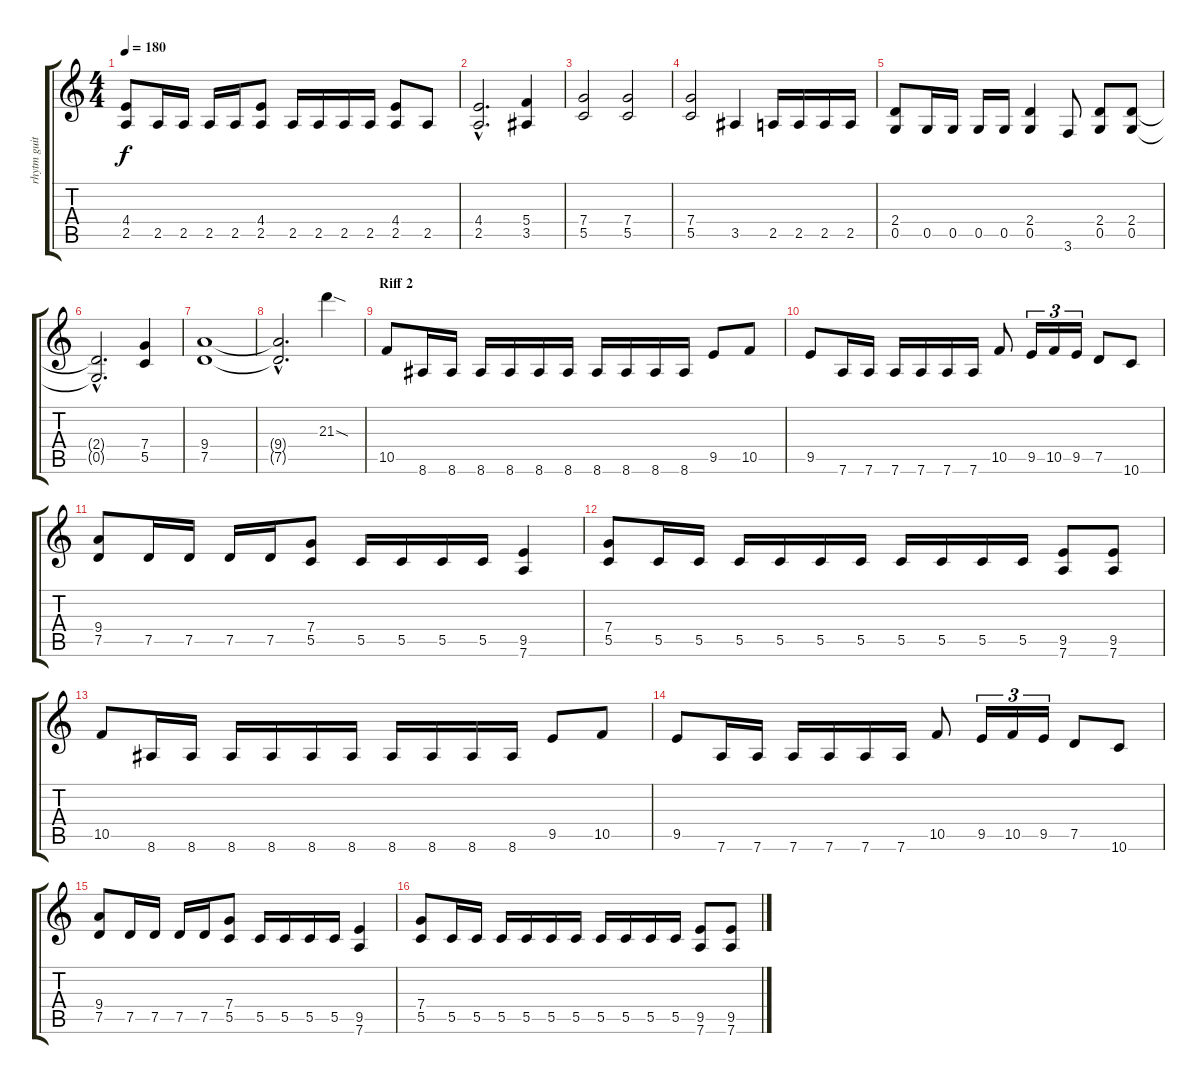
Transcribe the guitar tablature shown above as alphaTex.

\track ("rhytm guitar" "rhytm guit") {instrument distortionguitar}
\staff {score tabs}
\tuning (D4 A3 F3 C3 G2 D2) {hide}
\ts (4 4)
\tempo 180
\clef g2
\ks c
(4.4 2.5).8{dy f} 2.5.16 2.5.16 2.5.16 2.5.16 (4.4 2.5).8 2.5.16 2.5.16 2.5.16 2.5.16 (4.4 2.5).8 2.5.8 |
(4.4{hac} 2.5{hac}).2{d} (5.4 3.5).4 |
(7.4 5.5).2 (7.4 5.5).2 |
(7.4 5.5).2 3.5.4 2.5.16 2.5.16 2.5.16 2.5.16 |
(2.4 0.5).8 0.5.16 0.5.16 0.5.16 0.5.16 (2.4 0.5).4 3.6.8 (2.4 0.5).8 (2.4 0.5).8 |
(2.4{hac t} 0.5{hac t}).2{d} (7.4 5.5).4 |
(9.4 7.5).1 |
(9.4{hac t} 7.5{hac t}).2{d} 21.3{sod}.4 |
\section ("" "Riff 2")
10.5.8 8.6.16 8.6.16 8.6.16 8.6.16 8.6.16 8.6.16 8.6.16 8.6.16 8.6.16 8.6.16 9.5.8 10.5.8 |
9.5.8 7.6.16 7.6.16 7.6.16 7.6.16 7.6.16 7.6.16 10.5.8 9.5.16{tu (3 2)} 10.5.16{tu (3 2)} 9.5.16{tu (3 2)} 7.5.8 10.6.8 |
(9.4 7.5).8 7.5.16 7.5.16 7.5.16 7.5.16 (7.4 5.5).8 5.5.16 5.5.16 5.5.16 5.5.16 (9.5 7.6).4 |
(7.4 5.5).8 5.5.16 5.5.16 5.5.16 5.5.16 5.5.16 5.5.16 5.5.16 5.5.16 5.5.16 5.5.16 (9.5 7.6).8 (9.5 7.6).8 |
10.5.8 8.6.16 8.6.16 8.6.16 8.6.16 8.6.16 8.6.16 8.6.16 8.6.16 8.6.16 8.6.16 9.5.8 10.5.8 |
9.5.8 7.6.16 7.6.16 7.6.16 7.6.16 7.6.16 7.6.16 10.5.8 9.5.16{tu (3 2)} 10.5.16{tu (3 2)} 9.5.16{tu (3 2)} 7.5.8 10.6.8 |
(9.4 7.5).8 7.5.16 7.5.16 7.5.16 7.5.16 (7.4 5.5).8 5.5.16 5.5.16 5.5.16 5.5.16 (9.5 7.6).4 |
(7.4 5.5).8 5.5.16 5.5.16 5.5.16 5.5.16 5.5.16 5.5.16 5.5.16 5.5.16 5.5.16 5.5.16 (9.5 7.6).8 (9.5 7.6).8
